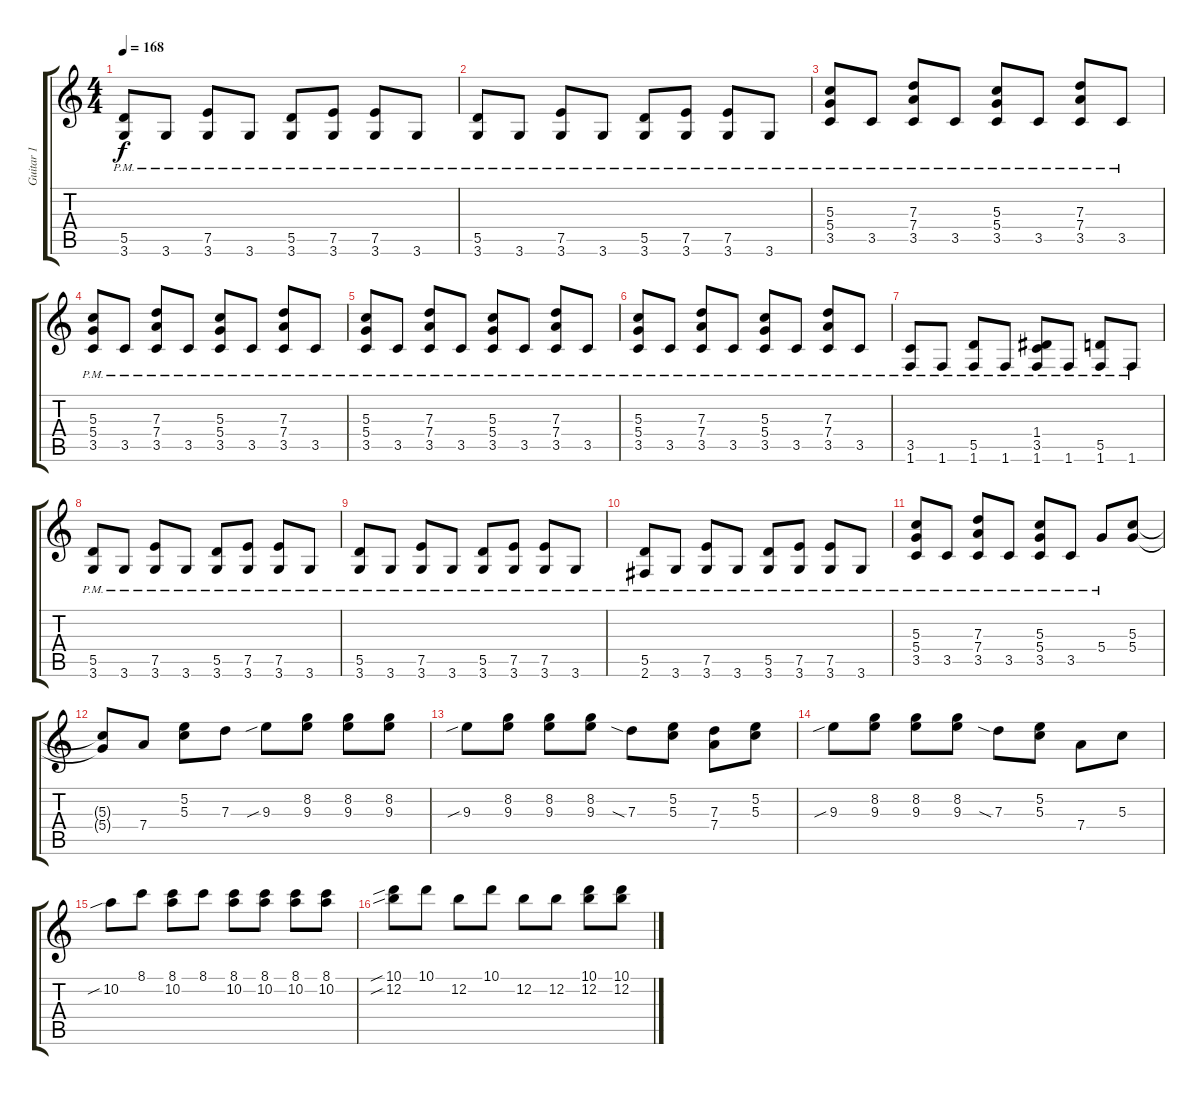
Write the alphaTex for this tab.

\track ("Guitar 1" "Guitar 1") {instrument electricguitarmuted}
\staff {score tabs}
\tuning (E4 B3 G3 D3 A2 E2) {hide}
\ts (4 4)
\tempo 168
\clef g2
\ks c
(5.5{pm} 3.6).8{dy f} 3.6{pm}.8 (7.5 3.6{pm}).8 3.6{pm}.8 (5.5 3.6{pm}).8 (7.5 3.6{pm}).8 (7.5 3.6{pm}).8 3.6{pm}.8 |
(5.5{pm} 3.6).8 3.6{pm}.8 (7.5 3.6{pm}).8 3.6{pm}.8 (5.5 3.6{pm}).8 (7.5 3.6{pm}).8 (7.5 3.6{pm}).8 3.6{pm}.8 |
(5.3 5.4 3.5{pm}).8 3.5{pm}.8 (7.3 7.4 3.5{pm}).8 3.5{pm}.8 (5.3 5.4 3.5{pm}).8 3.5{pm}.8 (7.3 7.4 3.5{pm}).8 3.5{pm}.8 |
(5.3 5.4 3.5{pm}).8 3.5{pm}.8 (7.3 7.4 3.5{pm}).8 3.5{pm}.8 (5.3 5.4 3.5{pm}).8 3.5{pm}.8 (7.3 7.4 3.5{pm}).8 3.5{pm}.8 |
(5.3 5.4 3.5{pm}).8 3.5{pm}.8 (7.3 7.4 3.5{pm}).8 3.5{pm}.8 (5.3 5.4 3.5{pm}).8 3.5{pm}.8 (7.3 7.4 3.5{pm}).8 3.5{pm}.8 |
(5.3 5.4 3.5{pm}).8 3.5{pm}.8 (7.3 7.4 3.5{pm}).8 3.5{pm}.8 (5.3 5.4 3.5{pm}).8 3.5{pm}.8 (7.3 7.4 3.5{pm}).8 3.5{pm}.8 |
(3.5{pm} 1.6).8 1.6{pm}.8 (5.5 1.6{pm}).8 1.6{pm}.8 (1.4 3.5 1.6{pm}).8 1.6{pm}.8 (5.5 1.6{pm}).8 1.6{pm}.8 |
(5.5{pm} 3.6).8 3.6{pm}.8 (7.5 3.6{pm}).8 3.6{pm}.8 (5.5 3.6{pm}).8 (7.5 3.6{pm}).8 (7.5 3.6{pm}).8 3.6{pm}.8 |
(5.5{pm} 3.6).8 3.6{pm}.8 (7.5 3.6{pm}).8 3.6{pm}.8 (5.5 3.6{pm}).8 (7.5 3.6{pm}).8 (7.5 3.6{pm}).8 3.6{pm}.8 |
(5.5 2.6{pm}).8 3.6{pm}.8 (7.5 3.6{pm}).8 3.6{pm}.8 (5.5 3.6{pm}).8 (7.5 3.6{pm}).8 (7.5 3.6{pm}).8 3.6{pm}.8 |
(5.3 5.4 3.5{pm}).8 3.5{pm}.8 (7.3 7.4 3.5{pm}).8 3.5{pm}.8 (5.3 5.4 3.5{pm}).8 3.5{pm}.8 5.4{pm}.8 (5.3 5.4).8 |
(5.3{t} 5.4{t}).8 7.4.8 (5.2 5.3).8 7.3.8 9.3{sib}.8 (8.2 9.3).8 (8.2 9.3).8 (8.2 9.3).8 |
9.3{sib}.8 (8.2 9.3).8 (8.2 9.3).8 (8.2 9.3).8 7.3{sia}.8 (5.2 5.3).8 (7.3 7.4).8 (5.2 5.3).8 |
9.3{sib}.8 (8.2 9.3).8 (8.2 9.3).8 (8.2 9.3).8 7.3{sia}.8 (5.2 5.3).8 7.4.8 5.3.8 |
10.2{sib}.8 8.1.8 (8.1 10.2).8 8.1.8 (8.1 10.2).8 (8.1 10.2).8 (8.1 10.2).8 (8.1 10.2).8 |
(10.1{sib} 12.2{sib}).8 10.1.8 12.2.8 10.1.8 12.2.8 12.2.8 (10.1 12.2).8 (10.1 12.2).8
